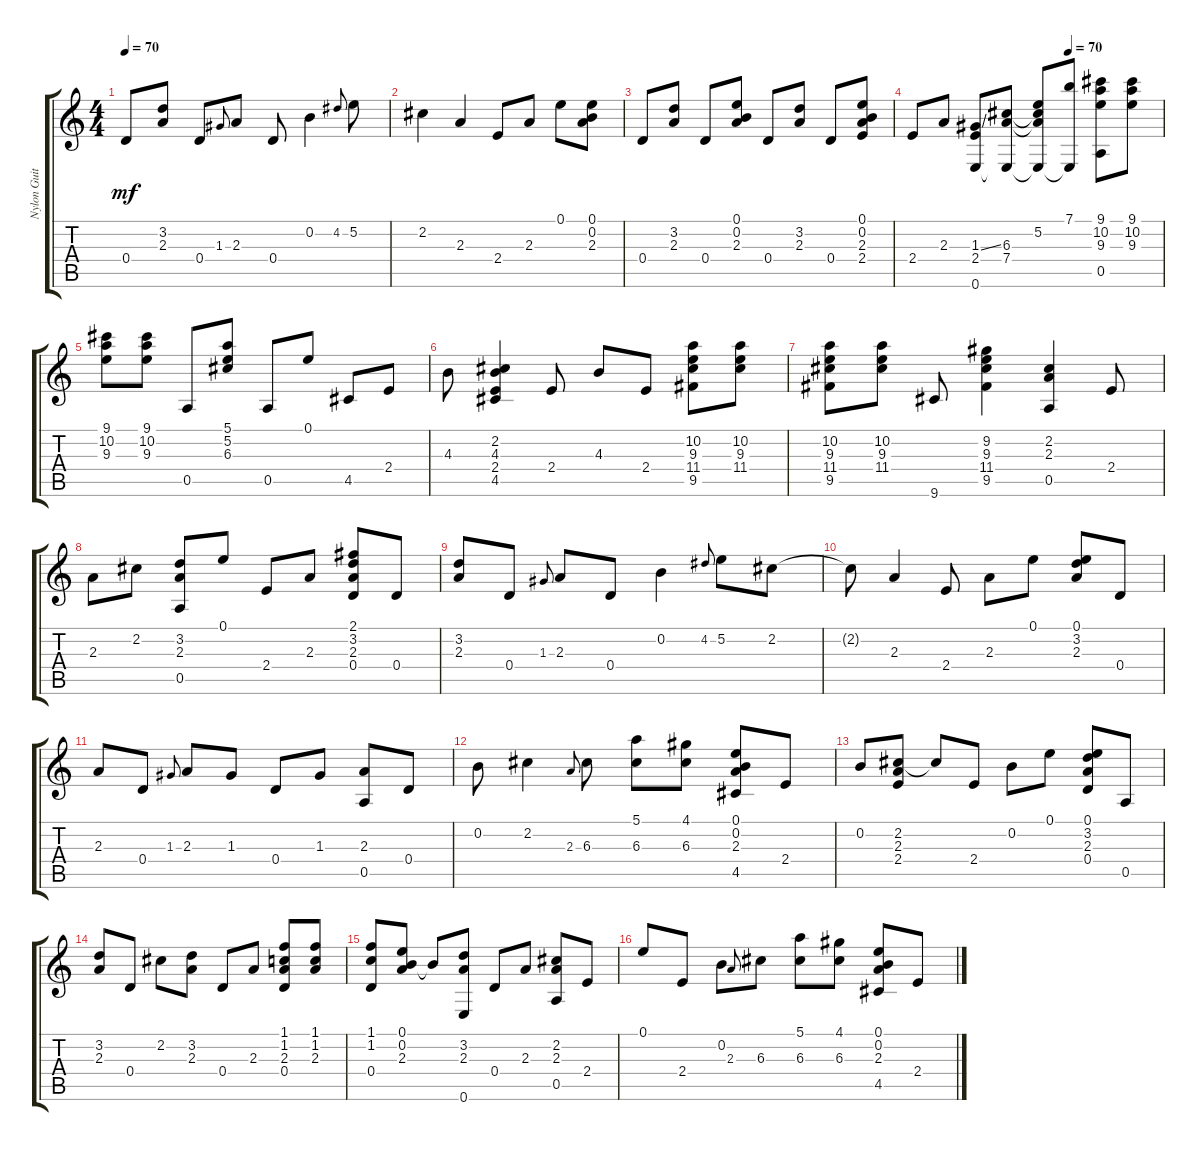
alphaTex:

\track ("Nylon Guitar" "Nylon Guit") {instrument acousticguitarnylon}
\staff {score tabs}
\tuning (E4 B3 G3 D3 A2 E2) {hide}
\ts (4 4)
\tempo 70
\clef g2
\ks c
0.4.8{dy mf} (3.2 2.3).8 0.4.8 1.3.8{gr onbeat} 2.3.8 0.4.8 0.2.4 4.2.8{gr onbeat} 5.2.8 |
2.2.4 2.3.4 2.4.8 2.3.8 0.1.8 (0.1 0.2 2.3).8 |
0.4.8 (3.2 2.3).8 0.4.8 (0.1 0.2 2.3).8 0.4.8 (3.2 2.3).8 0.4.8 (0.1 0.2 2.3 2.4).8 |
\tempo (70 0.625)
2.4.8 2.3.8 (1.3{ss} 2.4 0.6).8 (6.3 7.4 0.6{t}).8 (5.2 6.3{t} 7.4{t} 0.6{t}).8 (7.1 0.6{t}).8 (9.1 10.2 9.3 0.5).8 (9.1 10.2 9.3).8 |
(9.1 10.2 9.3).8 (9.1 10.2 9.3).8 0.5.8 (5.1 5.2 6.3).8 0.5.8 0.1.8 4.5.8 2.4.8 |
4.3.8 (2.2 4.3 2.4 4.5).4 2.4.8 4.3.8 2.4.8 (10.2 9.3 11.4 9.5).8 (10.2 9.3 11.4).8 |
(10.2 9.3 11.4 9.5).8 (10.2 9.3 11.4).8 9.6.8 (9.2 9.3 11.4 9.5).4 (2.2 2.3 0.5).4 2.4.8 |
2.3.8 2.2.8 (3.2 2.3 0.5).8 0.1.8 2.4.8 2.3.8 (2.1 3.2 2.3 0.4).8 0.4.8 |
(3.2 2.3).8 0.4.8 1.3.8{gr onbeat} 2.3.8 0.4.8 0.2.4 4.2.8{gr onbeat} 5.2.8 2.2.8 |
2.2{t}.8 2.3.4 2.4.8 2.3.8 0.1.8 (0.1 3.2 2.3).8 0.4.8 |
2.3.8 0.4.8 1.3.8{gr onbeat} 2.3.8 1.3.8 0.4.8 1.3.8 (2.3 0.5).8 0.4.8 |
0.2.8 2.2.4 2.3.8{gr onbeat} 6.3.8 (5.1 6.3).8 (4.1 6.3).8 (0.1 0.2 2.3 4.5).8 2.4.8 |
0.2.8 (2.2 2.3 2.4).8 2.2{t}.8 2.4.8 0.2.8 0.1.8 (0.1 3.2 2.3 0.4).8 0.5.8 |
(3.2 2.3).8 0.4.8 2.2.8 (3.2 2.3).8 0.4.8 2.3.8 (1.1 1.2 2.3 0.4).8 (1.1 1.2 2.3).8 |
(1.1 1.2 0.4).8 (0.1 0.2 2.3).8 0.2{t}.8 (3.2 2.3 0.6).8 0.4.8 2.3.8 (2.2 2.3 0.5).8 2.4.8 |
0.1.8 2.4.8 0.2.8 2.3.8{gr onbeat} 6.3.8 (5.1 6.3).8 (4.1 6.3).8 (0.1 0.2 2.3 4.5).8 2.4.8
